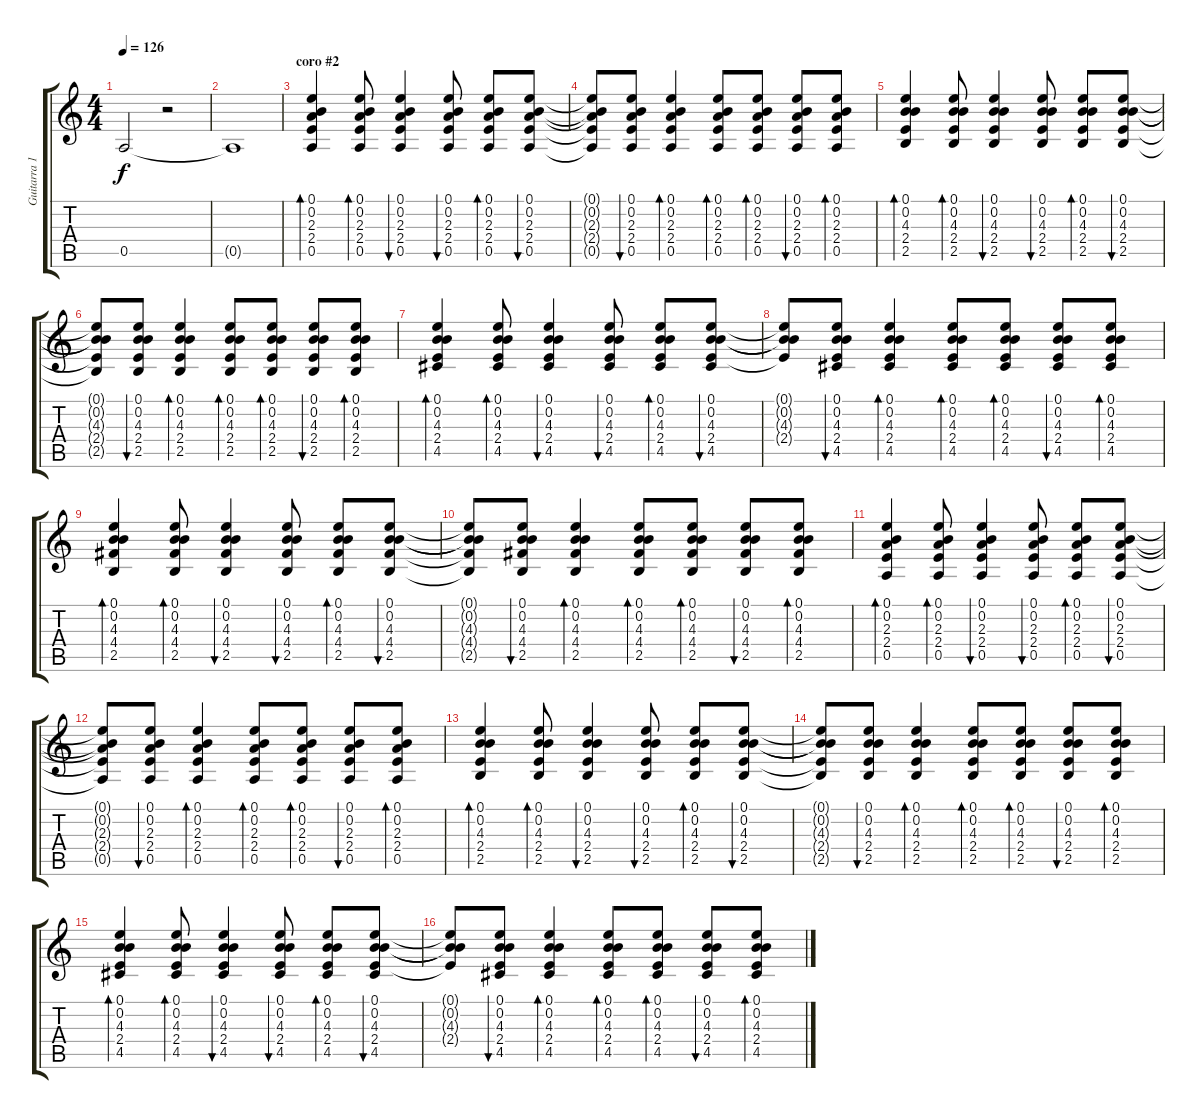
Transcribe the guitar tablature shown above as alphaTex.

\track ("Guitarra 1" "Guitarra 1") {instrument acousticguitarsteel}
\staff {score tabs}
\tuning (E4 B3 G3 D3 A2 E2) {hide}
\ts (4 4)
\tempo 126
\clef g2
\ks c
0.5.2{dy f} r.2 |
0.5{t}.1 |
\section ("" "coro #2")
(0.1 0.2 2.3 2.4 0.5).4{bd 60 volume 14} (0.1 0.2 2.3 2.4 0.5).8{bd 60} (0.1 0.2 2.3 2.4 0.5).4{bu 60} (0.1 0.2 2.3 2.4 0.5).8{bu 60} (0.1 0.2 2.3 2.4 0.5).8{bd 60} (0.1 0.2 2.3 2.4 0.5).8{bu 60} |
(0.1{t} 0.2{t} 2.3{t} 2.4{t} 0.5{t}).8 (0.1 0.2 2.3 2.4 0.5).8{bu 60} (0.1 0.2 2.3 2.4 0.5).4{bd 60} (0.1 0.2 2.3 2.4 0.5).8{bd 60} (0.1 0.2 2.3 2.4 0.5).8{bd 60} (0.1 0.2 2.3 2.4 0.5).8{bu 60} (0.1 0.2 2.3 2.4 0.5).8{bd 60} |
(0.1 0.2 4.3 2.4 2.5).4{bd 60} (0.1 0.2 4.3 2.4 2.5).8{bd 60} (0.1 0.2 4.3 2.4 2.5).4{bu 60} (0.1 0.2 4.3 2.4 2.5).8{bu 60} (0.1 0.2 4.3 2.4 2.5).8{bd 60} (0.1 0.2 4.3 2.4 2.5).8{bu 60} |
(0.1{t} 0.2{t} 4.3{t} 2.4{t} 2.5{t}).8 (0.1 0.2 4.3 2.4 2.5).8{bu 60} (0.1 0.2 4.3 2.4 2.5).4{bd 60} (0.1 0.2 4.3 2.4 2.5).8{bd 60} (0.1 0.2 4.3 2.4 2.5).8{bd 60} (0.1 0.2 4.3 2.4 2.5).8{bu 60} (0.1 0.2 4.3 2.4 2.5).8{bd 60} |
(0.1 0.2 4.3 2.4 4.5).4{bd 60} (0.1 0.2 4.3 2.4 4.5).8{bd 60} (0.1 0.2 4.3 2.4 4.5).4{bu 60} (0.1 0.2 4.3 2.4 4.5).8{bu 60} (0.1 0.2 4.3 2.4 4.5).8{bd 60} (0.1 0.2 4.3 2.4 4.5).8{bu 60} |
(0.1{t} 0.2{t} 4.3{t} 2.4{t}).8 (0.1 0.2 4.3 2.4 4.5).8{bu 60} (0.1 0.2 4.3 2.4 4.5).4{bd 60} (0.1 0.2 4.3 2.4 4.5).8{bd 60} (0.1 0.2 4.3 2.4 4.5).8{bd 60} (0.1 0.2 4.3 2.4 4.5).8{bu 60} (0.1 0.2 4.3 2.4 4.5).8{bd 60} |
(0.1 0.2 4.3 4.4 2.5).4{bd 60} (0.1 0.2 4.3 4.4 2.5).8{bd 60} (0.1 0.2 4.3 4.4 2.5).4{bu 60} (0.1 0.2 4.3 4.4 2.5).8{bu 60} (0.1 0.2 4.3 4.4 2.5).8{bd 60} (0.1 0.2 4.3 4.4 2.5).8{bu 60} |
(0.1{t} 0.2{t} 4.3{t} 4.4{t} 2.5{t}).8 (0.1 0.2 4.3 4.4 2.5).8{bu 60} (0.1 0.2 4.3 4.4 2.5).4{bd 60} (0.1 0.2 4.3 4.4 2.5).8{bd 60} (0.1 0.2 4.3 4.4 2.5).8{bd 60} (0.1 0.2 4.3 4.4 2.5).8{bu 60} (0.1 0.2 4.3 4.4 2.5).8{bd 60} |
(0.1 0.2 2.3 2.4 0.5).4{bd 60} (0.1 0.2 2.3 2.4 0.5).8{bd 60} (0.1 0.2 2.3 2.4 0.5).4{bu 60} (0.1 0.2 2.3 2.4 0.5).8{bu 60} (0.1 0.2 2.3 2.4 0.5).8{bd 60} (0.1 0.2 2.3 2.4 0.5).8{bu 60} |
(0.1{t} 0.2{t} 2.3{t} 2.4{t} 0.5{t}).8 (0.1 0.2 2.3 2.4 0.5).8{bu 60} (0.1 0.2 2.3 2.4 0.5).4{bd 60} (0.1 0.2 2.3 2.4 0.5).8{bd 60} (0.1 0.2 2.3 2.4 0.5).8{bd 60} (0.1 0.2 2.3 2.4 0.5).8{bu 60} (0.1 0.2 2.3 2.4 0.5).8{bd 60} |
(0.1 0.2 4.3 2.4 2.5).4{bd 60} (0.1 0.2 4.3 2.4 2.5).8{bd 60} (0.1 0.2 4.3 2.4 2.5).4{bu 60} (0.1 0.2 4.3 2.4 2.5).8{bu 60} (0.1 0.2 4.3 2.4 2.5).8{bd 60} (0.1 0.2 4.3 2.4 2.5).8{bu 60} |
(0.1{t} 0.2{t} 4.3{t} 2.4{t} 2.5{t}).8 (0.1 0.2 4.3 2.4 2.5).8{bu 60} (0.1 0.2 4.3 2.4 2.5).4{bd 60} (0.1 0.2 4.3 2.4 2.5).8{bd 60} (0.1 0.2 4.3 2.4 2.5).8{bd 60} (0.1 0.2 4.3 2.4 2.5).8{bu 60} (0.1 0.2 4.3 2.4 2.5).8{bd 60} |
(0.1 0.2 4.3 2.4 4.5).4{bd 60} (0.1 0.2 4.3 2.4 4.5).8{bd 60} (0.1 0.2 4.3 2.4 4.5).4{bu 60} (0.1 0.2 4.3 2.4 4.5).8{bu 60} (0.1 0.2 4.3 2.4 4.5).8{bd 60} (0.1 0.2 4.3 2.4 4.5).8{bu 60} |
(0.1{t} 0.2{t} 4.3{t} 2.4{t}).8 (0.1 0.2 4.3 2.4 4.5).8{bu 60} (0.1 0.2 4.3 2.4 4.5).4{bd 60} (0.1 0.2 4.3 2.4 4.5).8{bd 60} (0.1 0.2 4.3 2.4 4.5).8{bd 60} (0.1 0.2 4.3 2.4 4.5).8{bu 60} (0.1 0.2 4.3 2.4 4.5).8{bd 60}
